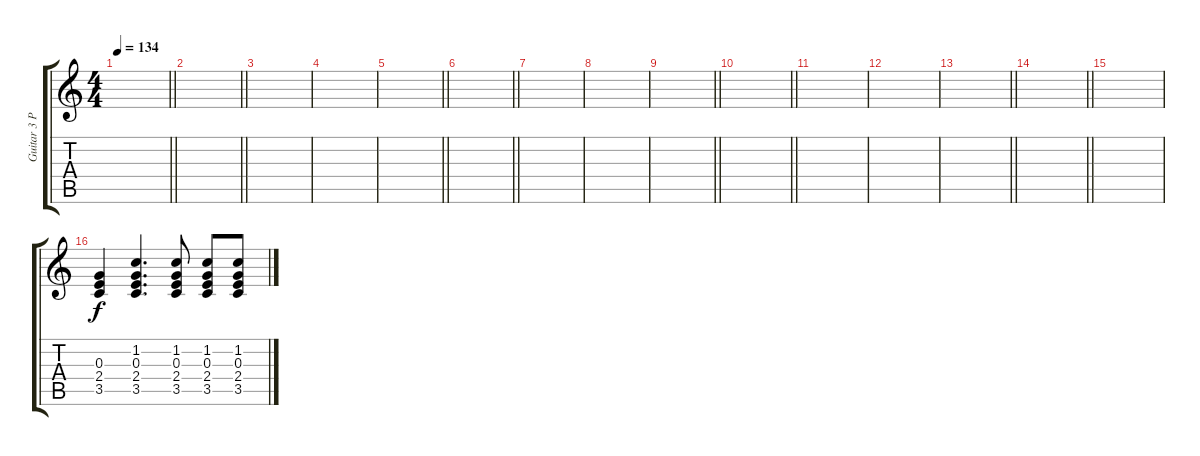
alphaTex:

\track ("Guitar 3 Pat" "Guitar 3 P") {instrument distortionguitar}
\staff {score tabs}
\tuning (E4 B3 G3 D3 A2 E2) {hide}
\ts (4 4)
\tempo 134
\clef g2
\barLineRight lightlight
\ks c
|
\barLineRight lightlight
|
|
|
\barLineRight lightlight
|
\barLineRight lightlight
|
|
|
\barLineRight lightlight
|
\barLineRight lightlight
|
|
|
\barLineRight lightlight
|
\barLineRight lightlight
|
|
(0.3 2.4 3.5).4 (1.2 0.3 2.4 3.5).4{d} (1.2 0.3 2.4 3.5).8 (1.2 0.3 2.4 3.5).8 (1.2 0.3 2.4 3.5).8
